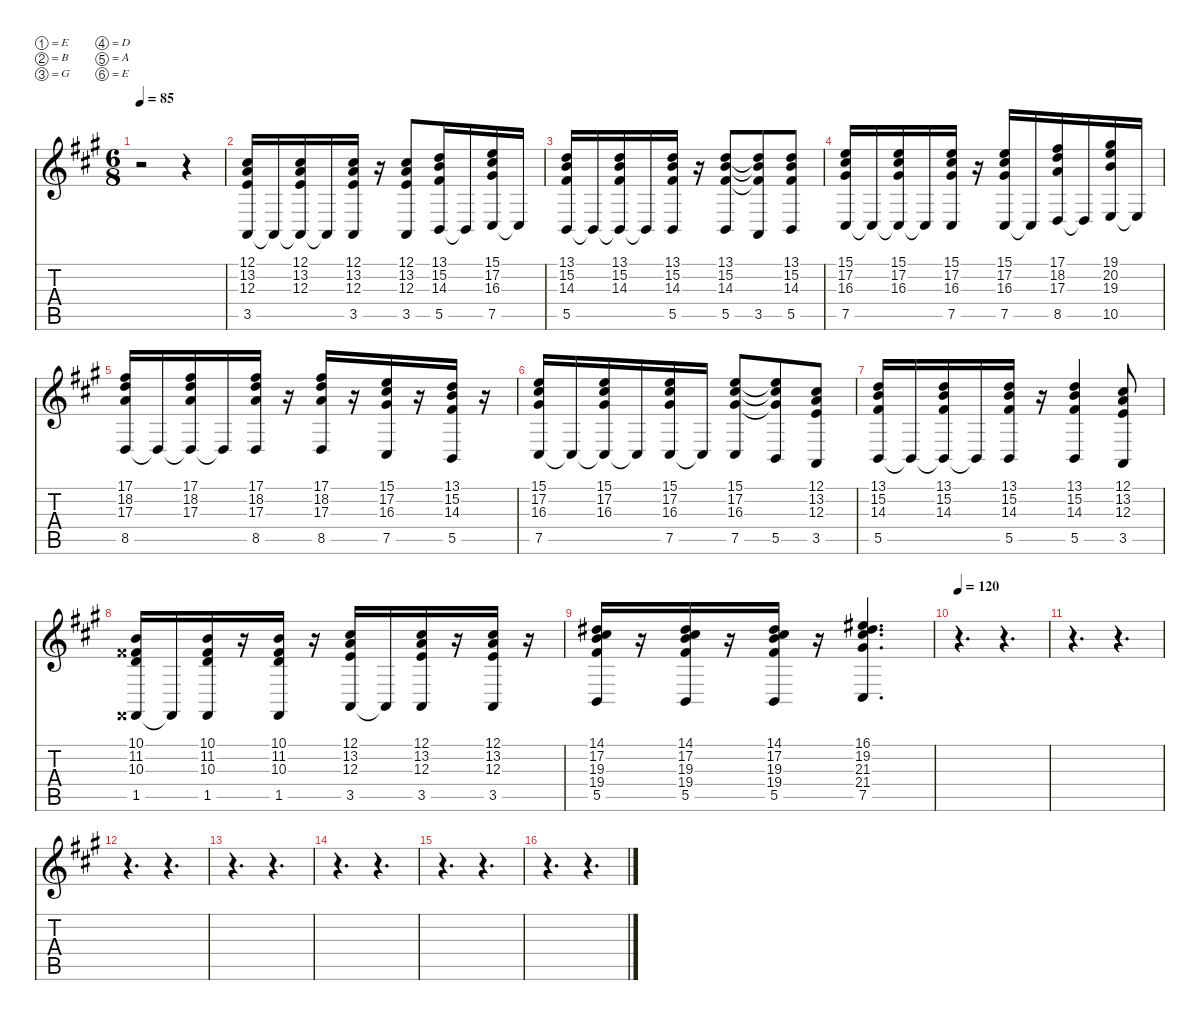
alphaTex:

\defaultSystemsLayout 4
\hideDynamics
\bracketExtendMode nobrackets
\singleTrackTrackNamePolicy hidden
\multiTrackTrackNamePolicy hidden
\firstSystemTrackNameMode fullname
\firstSystemTrackNameOrientation horizontal
\otherSystemsTrackNameOrientation horizontal
\track ("Sax" "sax.") {instrument altosax}
\staff {score tabs}
\tuning (E3 B2 G2 D2 A1 E1)
\displaytranspose 9
\ts (6 8)
\tempo 85
\clef g2
\ks a
r.2{dy f beam Down} r.4{beam Down} |
(12.1{acc #} 13.2{acc forcenatural} 12.3{acc forcenatural} 3.5{acc forcenatural}).16{dy mp beam Up} 3.5{t acc forcenatural}.16{beam Up} (12.1{acc #} 13.2{acc forcenatural} 12.3{acc forcenatural} 3.5{t acc forcenatural}).16{beam Up} 3.5{t acc forcenatural}.16{beam Up} (12.1{acc #} 13.2{acc forcenatural} 12.3{acc forcenatural} 3.5{acc forcenatural}).16{beam Up} r.16{beam Up} (12.1{acc #} 13.2{acc forcenatural} 12.3{acc forcenatural} 3.5{acc forcenatural}).8{beam Up} (13.1{acc forcenatural} 15.2{acc forcenatural} 14.3{acc #} 5.5{acc forcenatural}).16{beam Up} 5.5{t acc forcenatural}.16{beam Up} (15.1{acc forcenatural} 17.2{acc #} 16.3{acc #} 7.5{acc #}).16{beam Up} 7.5{t acc #}.16{beam Up} |
(13.1{acc forcenatural} 15.2{acc forcenatural} 14.3{acc #} 5.5{acc forcenatural}).16{beam Up} 5.5{t acc forcenatural}.16{beam Up} (13.1{acc forcenatural} 15.2{acc forcenatural} 14.3{acc #} 5.5{t acc forcenatural}).16{beam Up} 5.5{t acc forcenatural}.16{beam Up} (13.1{acc forcenatural} 15.2{acc forcenatural} 14.3{acc #} 5.5{acc forcenatural}).16{beam Up} r.16{beam Up} (13.1{acc forcenatural} 15.2{acc forcenatural} 14.3{acc #} 5.5{acc forcenatural}).8{beam Up} (13.1{t acc forcenatural} 15.2{t acc forcenatural} 14.3{t acc #} 3.5{acc forcenatural}).8{beam Up} (13.1{acc forcenatural} 15.2{acc forcenatural} 14.3{acc #} 5.5{acc forcenatural}).8{beam Up} |
(15.1{acc forcenatural} 17.2{acc #} 16.3{acc #} 7.5{acc #}).16{beam Up} 7.5{t acc #}.16{beam Up} (15.1{acc forcenatural} 17.2{acc #} 16.3{acc #} 7.5{t acc #}).16{beam Up} 7.5{t acc #}.16{beam Up} (15.1{acc forcenatural} 17.2{acc #} 16.3{acc #} 7.5{acc #}).16{beam Up} r.16{beam Up} (15.1{acc forcenatural} 17.2{acc #} 16.3{acc #} 7.5{acc #}).16{beam Up} 7.5{t acc #}.16{beam Up} (17.1{acc #} 18.2{acc forcenatural} 17.3{acc forcenatural} 8.5{acc forcenatural}).16{beam Up} 8.5{t acc forcenatural}.16{beam Up} (19.1{acc #} 20.2{acc forcenatural} 19.3{acc forcenatural} 10.5{acc forcenatural}).16{beam Up} 10.5{t acc forcenatural}.16{beam Up} |
(17.1{acc #} 18.2{acc forcenatural} 17.3{acc forcenatural} 8.5{acc forcenatural}).16{beam Up} 8.5{t acc forcenatural}.16{beam Up} (17.1{acc #} 18.2{acc forcenatural} 17.3{acc forcenatural} 8.5{t acc forcenatural}).16{beam Up} 8.5{t acc forcenatural}.16{beam Up} (17.1{acc #} 18.2{acc forcenatural} 17.3{acc forcenatural} 8.5{acc forcenatural}).16{beam Up} r.16{beam Up} (17.1{acc #} 18.2{acc forcenatural} 17.3{acc forcenatural} 8.5{acc forcenatural}).16{beam Up} r.16{beam Up} (15.1{acc forcenatural} 17.2{acc #} 16.3{acc #} 7.5{acc #}).16{beam Up} r.16{beam Up} (13.1{acc forcenatural} 15.2{acc forcenatural} 14.3{acc #} 5.5{acc forcenatural}).16{beam Up} r.16{beam Up} |
(15.1{acc forcenatural} 17.2{acc #} 16.3{acc #} 7.5{acc #}).16{beam Up} 7.5{t acc #}.16{beam Up} (15.1{acc forcenatural} 17.2{acc #} 16.3{acc #} 7.5{t acc #}).16{beam Up} 7.5{t acc #}.16{beam Up} (15.1{acc forcenatural} 17.2{acc #} 16.3{acc #} 7.5{acc #}).16{beam Up} 7.5{t acc #}.16{beam Up} (15.1{acc forcenatural} 17.2{acc #} 16.3{acc #} 7.5{acc #}).8{beam Up} (15.1{t acc forcenatural} 17.2{t acc #} 16.3{t acc #} 5.5{acc forcenatural}).8{beam Up} (12.1{acc #} 13.2{acc forcenatural} 12.3{acc forcenatural} 3.5{acc forcenatural}).8{beam Up} |
(13.1{acc forcenatural} 15.2{acc forcenatural} 14.3{acc #} 5.5{acc forcenatural}).16{beam Up} 5.5{t acc forcenatural}.16{beam Up} (13.1{acc forcenatural} 15.2{acc forcenatural} 14.3{acc #} 5.5{t acc forcenatural}).16{beam Up} 5.5{t acc forcenatural}.16{beam Up} (13.1{acc forcenatural} 15.2{acc forcenatural} 14.3{acc #} 5.5{acc forcenatural}).16{beam Up} r.16{beam Up} (13.1{acc forcenatural} 15.2{acc forcenatural} 14.3{acc #} 5.5{acc forcenatural}).4{beam Up} (12.1{acc #} 13.2{acc forcenatural} 12.3{acc forcenatural} 3.5{acc forcenatural}).8{beam Up} |
(10.1{acc forcenatural} 11.2{acc x} 10.3{acc forcenatural} 1.5{acc x}).16{beam Up} 1.5{t acc x}.16{beam Up} (10.1{acc forcenatural} 11.2{acc x} 10.3{acc forcenatural} 1.5{acc x}).16{beam Up} r.16{beam Up} (10.1{acc forcenatural} 11.2{acc x} 10.3{acc forcenatural} 1.5{acc x}).16{beam Up} r.16{beam Up} (12.1{acc #} 13.2{acc forcenatural} 12.3{acc forcenatural} 3.5{acc forcenatural}).16{beam Up} 3.5{t acc forcenatural}.16{beam Up} (12.1{acc #} 13.2{acc forcenatural} 12.3{acc forcenatural} 3.5{acc forcenatural}).16{beam Up} r.16{beam Up} (12.1{acc #} 13.2{acc forcenatural} 12.3{acc forcenatural} 3.5{acc forcenatural}).16{beam Up} r.16{beam Up} |
(14.1{acc #} 17.2{acc #} 19.3{acc forcenatural} 19.4{acc #} 5.5{acc forcenatural}).16{beam Up} r.16{beam Up} (14.1{acc #} 17.2{acc #} 19.3{acc forcenatural} 19.4{acc #} 5.5{acc forcenatural}).16{beam Up} r.16{beam Up} (14.1{acc #} 17.2{acc #} 19.3{acc forcenatural} 19.4{acc #} 5.5{acc forcenatural}).16{beam Up} r.16{beam Up} (16.1{acc #} 19.2{acc #} 21.3{acc #} 21.4{acc #} 7.5{acc #}).4{d beam Up} |
\tempo 120
r.4{d beam Down} r.4{d beam Down} |
r.4{d beam Down} r.4{d beam Down} |
r.4{d beam Down} r.4{d beam Down} |
r.4{d beam Down} r.4{d beam Down} |
r.4{d beam Down} r.4{d beam Down} |
r.4{d beam Down} r.4{d beam Down} |
r.4{d beam Down} r.4{d beam Down}
